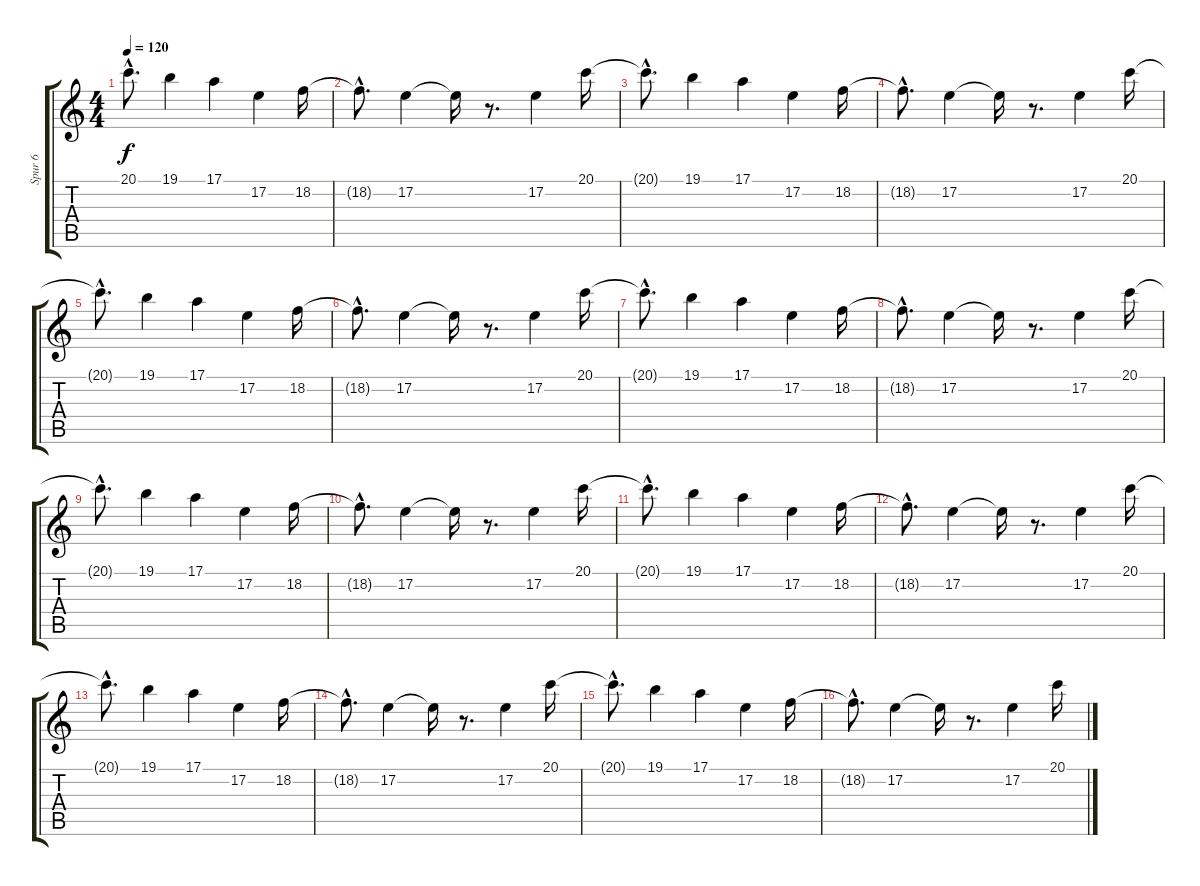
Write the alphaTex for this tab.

\track ("Spur 6" "Spur 6") {instrument stringensemble2}
\staff {score tabs}
\tuning (E4 B3 G3 D3 A2 E2) {hide}
\ts (4 4)
\tempo 120
\clef g2
\ks c
20.1{hac t}.8{d dy f} 19.1.4 17.1.4 17.2.4 18.2.16 |
18.2{hac t}.8{d} 17.2.4 17.2{t}.16 r.8{d} 17.2.4 20.1.16 |
20.1{hac t}.8{d} 19.1.4 17.1.4 17.2.4 18.2.16 |
18.2{hac t}.8{d} 17.2.4 17.2{t}.16 r.8{d} 17.2.4 20.1.16 |
20.1{hac t}.8{d} 19.1.4 17.1.4 17.2.4 18.2.16 |
18.2{hac t}.8{d} 17.2.4 17.2{t}.16 r.8{d} 17.2.4 20.1.16 |
20.1{hac t}.8{d} 19.1.4 17.1.4 17.2.4 18.2.16 |
18.2{hac t}.8{d} 17.2.4 17.2{t}.16 r.8{d} 17.2.4 20.1.16 |
20.1{hac t}.8{d} 19.1.4 17.1.4 17.2.4 18.2.16 |
18.2{hac t}.8{d} 17.2.4 17.2{t}.16 r.8{d} 17.2.4 20.1.16 |
20.1{hac t}.8{d} 19.1.4 17.1.4 17.2.4 18.2.16 |
18.2{hac t}.8{d} 17.2.4 17.2{t}.16 r.8{d} 17.2.4 20.1.16 |
20.1{hac t}.8{d} 19.1.4 17.1.4 17.2.4 18.2.16 |
18.2{hac t}.8{d} 17.2.4 17.2{t}.16 r.8{d} 17.2.4 20.1.16 |
20.1{hac t}.8{d} 19.1.4 17.1.4 17.2.4 18.2.16 |
18.2{hac t}.8{d} 17.2.4 17.2{t}.16 r.8{d} 17.2.4 20.1.16
